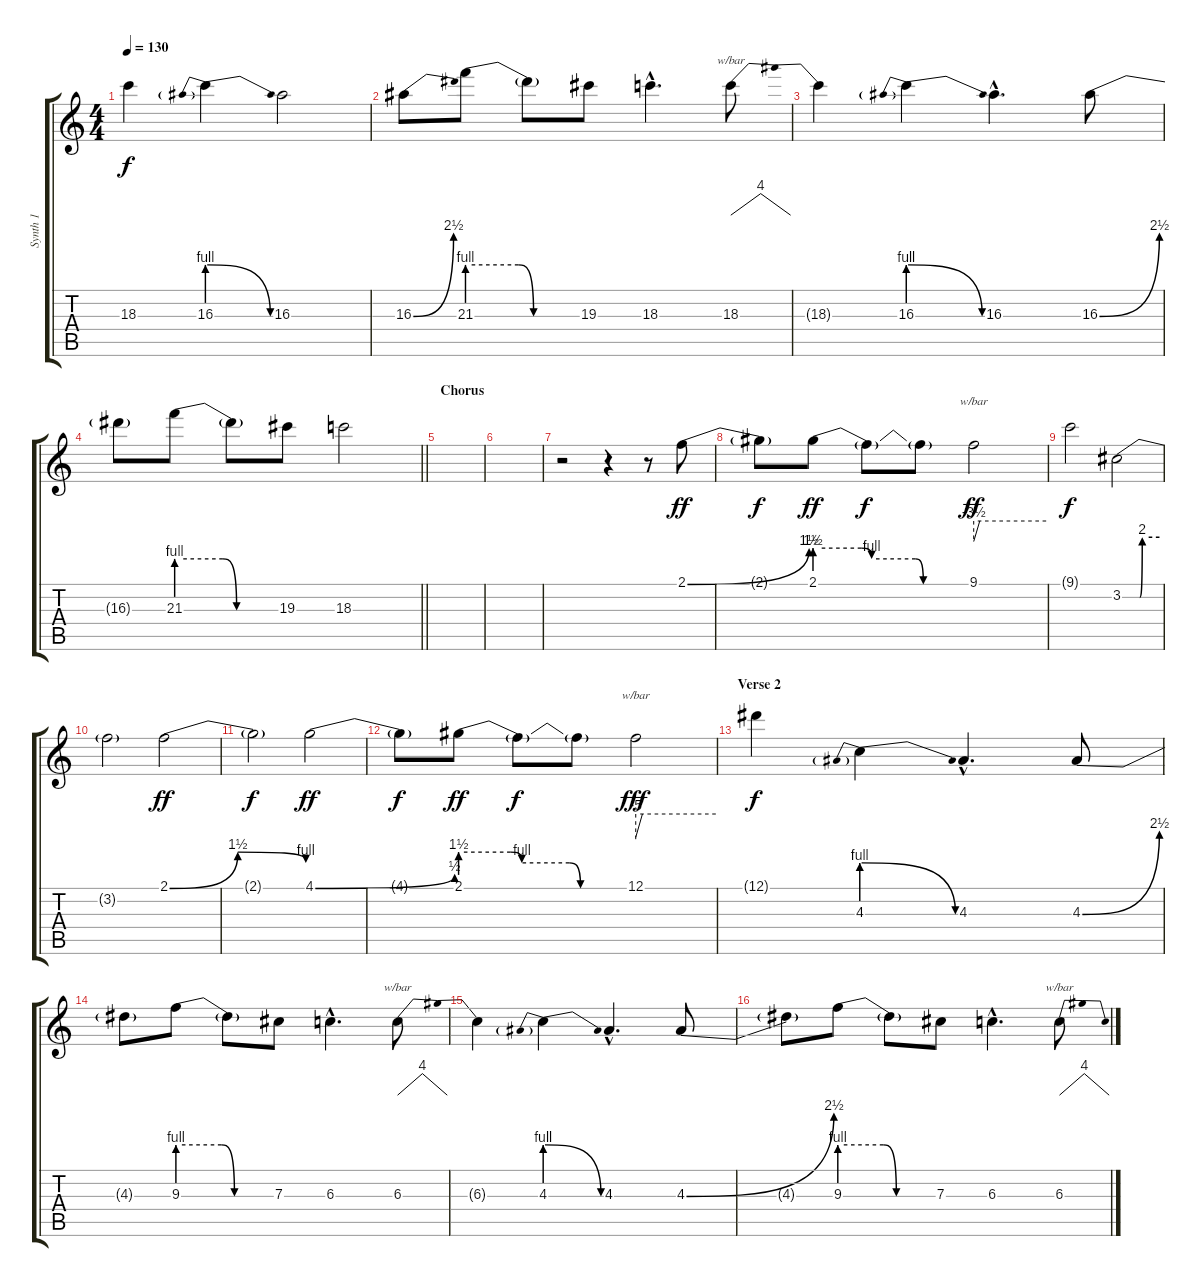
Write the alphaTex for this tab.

\track ("Synth 1" "Synth 1") {instrument lead2sawtooth}
\staff {score tabs}
\tuning (Eb5 Bb4 Gb4 Db4 Ab3 Eb3) {hide}
\ts (4 4)
\tempo 130
\clef g2
\ks c
18.3{t}.4{dy f} 16.3{be (prebendrelease 0 4 60 0)}.4 16.3.2 |
16.3{be (bend 0 0 60 10)}.8 21.3{be (custom 0 4 27 4 35 0 60 0)}.8 21.3{t}.8 19.3.8 18.3{hac}.4{d} 18.3.8{tbe (dip default 0 0 10 16 55 16 60 0)} |
18.3{t}.4 16.3{be (prebendrelease 0 4 60 0)}.4 16.3{hac}.4{d} 16.3{be (bend 0 0 60 10)}.8 |
\barLineRight lightlight
16.3{t}.8 21.3{be (custom 0 4 27 4 35 0 60 0)}.8 21.3{t}.8 19.3.8 18.3.2 |
\section ("" "Chorus")
|
|
r.2 r.4 r.8 2.1{be (bend 0 0 60 6)}.8{dy ff} |
2.1{t}.8{dy f} 2.1{be (custom 0 6 18 6 22 4 39 4 42 0 60 0)}.8{dy ff} 2.1{t}.8{dy f} 2.1{t}.8 9.1.2{tbe (custom default 0 -14 5 0 60 0) dy ff} |
9.1{t}.2{dy f} 3.2{be (custom 0 0 28 0 32 8 60 8)}.2 |
3.2{t}.2 2.1{be (bendrelease 0 0 3 6 55 6 60 4)}.2{dy ff} |
2.1{t}.2{dy f} 4.1{be (bend 0 0 60 2)}.2{dy ff} |
4.1{t}.8{dy f} 2.1{be (custom 0 6 18 6 22 4 39 4 43 0 60 0)}.8{dy ff} 2.1{t}.8{dy f} 2.1{t}.8 12.1.2{tbe (custom default 0 -20 5 0 60 0) dy fff} |
\section ("" "Verse 2")
12.1{t}.4{dy f} 4.3{be (prebendrelease 0 4 60 0)}.4 4.3{hac}.4{d} 4.3{be (bend 0 0 60 10)}.8 |
4.3{t}.8 9.3{be (custom 0 4 27 4 35 0 60 0)}.8 9.3{t}.8 7.3.8 6.3{hac}.4{d} 6.3.8{tbe (dip default 0 0 10 16 55 16 60 0)} |
6.3{t}.4 4.3{be (prebendrelease 0 4 60 0)}.4 4.3{hac}.4{d} 4.3{be (bend 0 0 60 10)}.8 |
4.3{t}.8 9.3{be (custom 0 4 27 4 35 0 60 0)}.8 9.3{t}.8 7.3.8 6.3{hac}.4{d} 6.3.8{tbe (dip default 0 0 10 16 55 16 60 0)}
